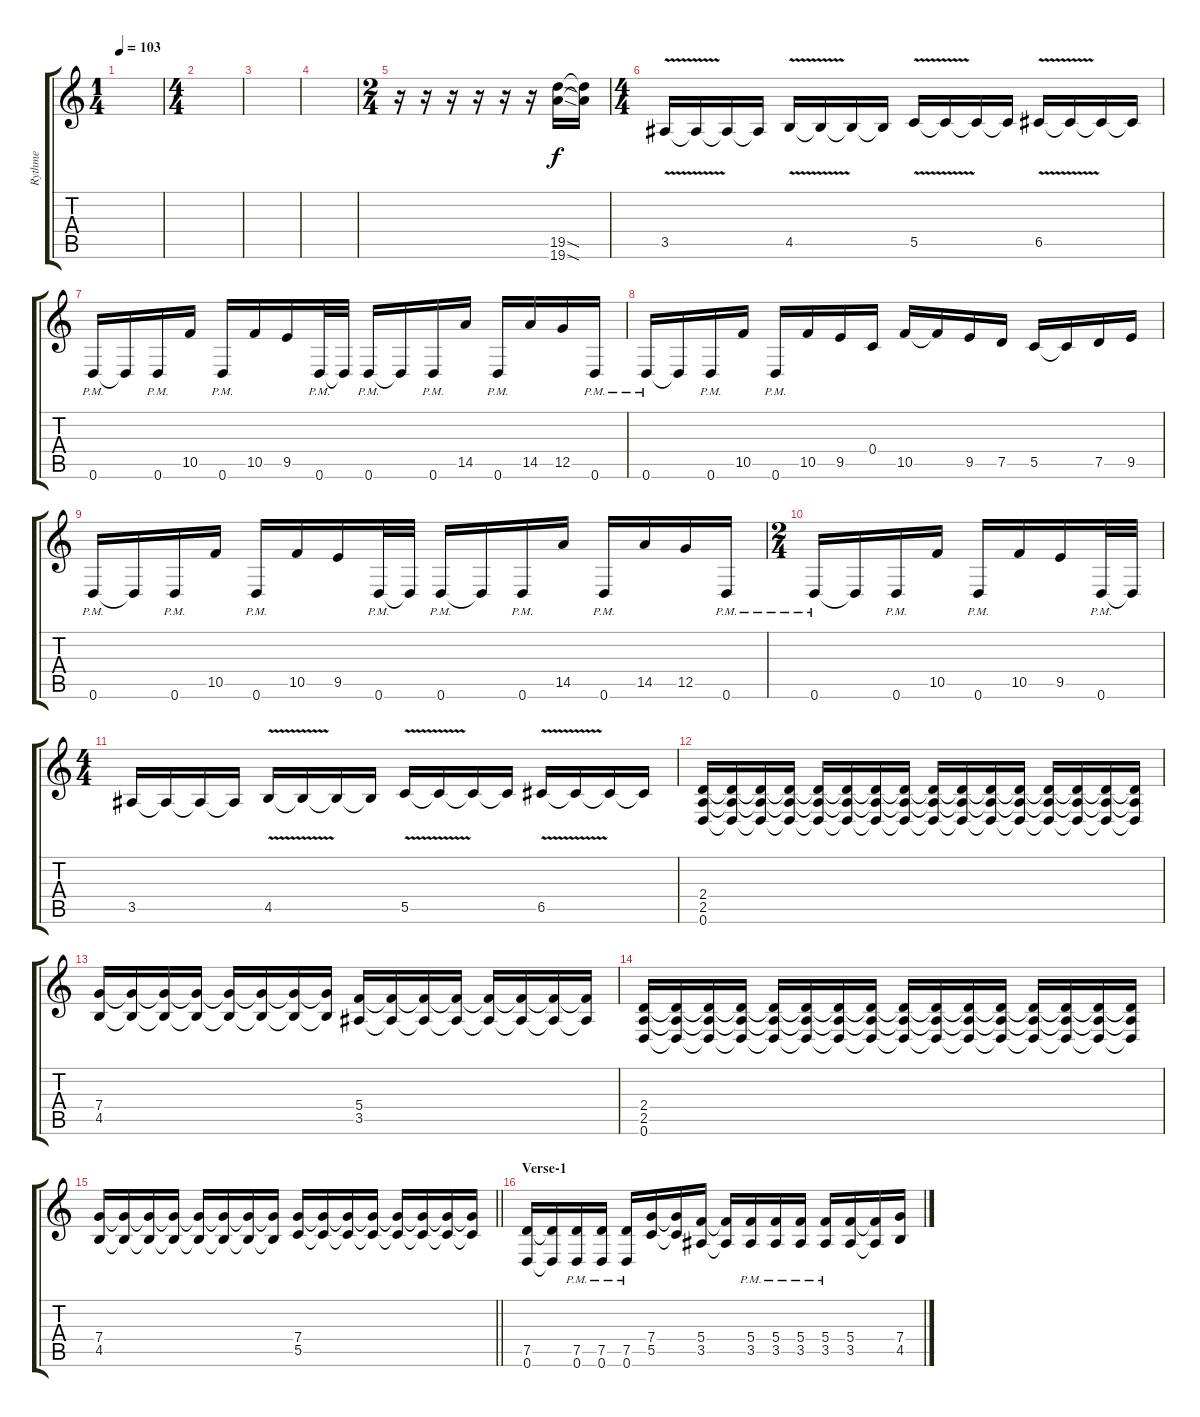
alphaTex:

\track ("Rythme" "Rythme") {instrument distortionguitar}
\staff {score tabs}
\tuning (D4 A3 F3 C3 G2 D2) {hide}
\ts (1 4)
\tempo 103
\clef g2
\ks c
|
\ts (4 4)
|
|
|
\ts (2 4)
r.16 r.16 r.16 r.16 r.16 r.16 (19.5{sod} 19.6{sod}).16 (19.5{t} 19.6{t}).16 |
\ts (4 4)
3.5{v}.16 3.5{t}.16 3.5{t}.16 3.5{t}.16 4.5{v}.16 4.5{t}.16 4.5{t}.16 4.5{t}.16 5.5{v}.16 5.5{t}.16 5.5{t}.16 5.5{t}.16 6.5{v}.16 6.5{t}.16 6.5{t}.16 6.5{t}.16 |
0.6{pm}.16 0.6{t}.16 0.6{pm}.16 10.5.16 0.6{pm}.16 10.5.16 9.5.16 0.6{pm}.32 0.6{t}.32 0.6{pm}.16 0.6{t}.16 0.6{pm}.16 14.5.16 0.6{pm}.16 14.5.16 12.5.16 0.6{pm}.16 |
0.6{pm}.16 0.6{t}.16 0.6{pm}.16 10.5.16 0.6{pm}.16 10.5.16 9.5.16 0.4.16 10.5.16 10.5{t}.16 9.5.16 7.5.16 5.5.16 5.5{t}.16 7.5.16 9.5.16 |
0.6{pm}.16 0.6{t}.16 0.6{pm}.16 10.5.16 0.6{pm}.16 10.5.16 9.5.16 0.6{pm}.32 0.6{t}.32 0.6{pm}.16 0.6{t}.16 0.6{pm}.16 14.5.16 0.6{pm}.16 14.5.16 12.5.16 0.6{pm}.16 |
\ts (2 4)
0.6{pm}.16 0.6{t}.16 0.6{pm}.16 10.5.16 0.6{pm}.16 10.5.16 9.5.16 0.6{pm}.32 0.6{t}.32 |
\ts (4 4)
3.5.16 3.5{t}.16 3.5{t}.16 3.5{t}.16 4.5{v}.16 4.5{t}.16 4.5{t}.16 4.5{t}.16 5.5{v}.16 5.5{t}.16 5.5{t}.16 5.5{t}.16 6.5{v}.16 6.5{t}.16 6.5{t}.16 6.5{t}.16 |
(2.4 2.5 0.6).16 (2.4{t} 2.5{t} 0.6{t}).16 (2.4{t} 2.5{t} 0.6{t}).16 (2.4{t} 2.5{t} 0.6{t}).16 (2.4{t} 2.5{t} 0.6{t}).16 (2.4{t} 2.5{t} 0.6{t}).16 (2.4{t} 2.5{t} 0.6{t}).16 (2.4{t} 2.5{t} 0.6{t}).16 (2.4{t} 2.5{t} 0.6{t}).16 (2.4{t} 2.5{t} 0.6{t}).16 (2.4{t} 2.5{t} 0.6{t}).16 (2.4{t} 2.5{t} 0.6{t}).16 (2.4{t} 2.5{t} 0.6{t}).16 (2.4{t} 2.5{t} 0.6{t}).16 (2.4{t} 2.5{t} 0.6{t}).16 (2.4{t} 2.5{t} 0.6{t}).16 |
(7.4 4.5).16 (7.4{t} 4.5{t}).16 (7.4{t} 4.5{t}).16 (7.4{t} 4.5{t}).16 (7.4{t} 4.5{t}).16 (7.4{t} 4.5{t}).16 (7.4{t} 4.5{t}).16 (7.4{t} 4.5{t}).16 (5.4 3.5).16 (5.4{t} 3.5{t}).16 (5.4{t} 3.5{t}).16 (5.4{t} 3.5{t}).16 (5.4{t} 3.5{t}).16 (5.4{t} 3.5{t}).16 (5.4{t} 3.5{t}).16 (5.4{t} 3.5{t}).16 |
(2.4 2.5 0.6).16 (2.4{t} 2.5{t} 0.6{t}).16 (2.4{t} 2.5{t} 0.6{t}).16 (2.4{t} 2.5{t} 0.6{t}).16 (2.4{t} 2.5{t} 0.6{t}).16 (2.4{t} 2.5{t} 0.6{t}).16 (2.4{t} 2.5{t} 0.6{t}).16 (2.4{t} 2.5{t} 0.6{t}).16 (2.4{t} 2.5{t} 0.6{t}).16 (2.4{t} 2.5{t} 0.6{t}).16 (2.4{t} 2.5{t} 0.6{t}).16 (2.4{t} 2.5{t} 0.6{t}).16 (2.4{t} 2.5{t} 0.6{t}).16 (2.4{t} 2.5{t} 0.6{t}).16 (2.4{t} 2.5{t} 0.6{t}).16 (2.4{t} 2.5{t} 0.6{t}).16 |
\barLineRight lightlight
(7.4 4.5).16 (7.4{t} 4.5{t}).16 (7.4{t} 4.5{t}).16 (7.4{t} 4.5{t}).16 (7.4{t} 4.5{t}).16 (7.4{t} 4.5{t}).16 (7.4{t} 4.5{t}).16 (7.4{t} 4.5{t}).16 (7.4 5.5).16 (7.4{t} 5.5{t}).16 (7.4{t} 5.5{t}).16 (7.4{t} 5.5{t}).16 (7.4{t} 5.5{t}).16 (7.4{t} 5.5{t}).16 (7.4{t} 5.5{t}).16 (7.4{t} 5.5{t}).16 |
\section ("" "Verse-1")
(7.5 0.6).16 (7.5{t} 0.6{t}).16 (7.5{pm} 0.6{pm}).16 (7.5{pm} 0.6{pm}).16 (7.5{pm} 0.6{pm}).16 (7.4 5.5).16 (7.4{t} 5.5{t}).16 (5.4 3.5).16 (5.4{t} 3.5{t}).16 (5.4{pm} 3.5{pm}).16 (5.4{pm} 3.5{pm}).16 (5.4{pm} 3.5{pm}).16 (5.4{pm} 3.5{pm}).16 (5.4 3.5).16 (5.4{t} 3.5{t}).16 (7.4 4.5).16
